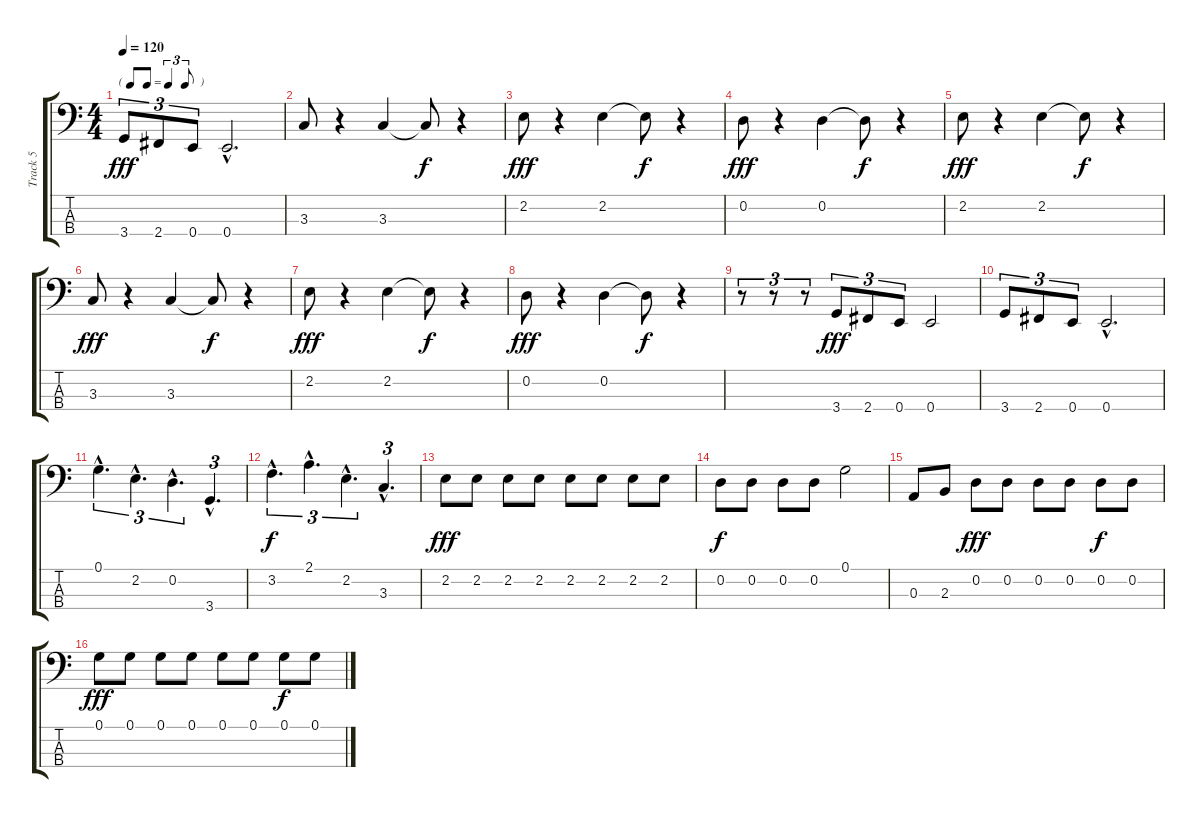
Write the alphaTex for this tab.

\track ("Track 5" "Track 5") {instrument electricbasspick}
\staff {score tabs}
\tuning (G2 D2 A1 E1) {hide}
\ts (4 4)
\tf triplet8th
\tempo 120
\clef f4
\ks c
3.4.8{tu (3 2) dy fff} 2.4.8{tu (3 2)} 0.4.8{tu (3 2)} 0.4{hac}.2{d} |
3.3.8 r.4 3.3.4 3.3{t}.8{dy f} r.4 |
2.2.8{dy fff} r.4 2.2.4 2.2{t}.8{dy f} r.4 |
0.2.8{dy fff} r.4 0.2.4 0.2{t}.8{dy f} r.4 |
2.2.8{dy fff} r.4 2.2.4 2.2{t}.8{dy f} r.4 |
3.3.8{dy fff} r.4 3.3.4 3.3{t}.8{dy f} r.4 |
2.2.8{dy fff} r.4 2.2.4 2.2{t}.8{dy f} r.4 |
0.2.8{dy fff} r.4 0.2.4 0.2{t}.8{dy f} r.4 |
r.8{tu (3 2)} r.8{tu (3 2)} r.8{tu (3 2)} 3.4.8{tu (3 2) dy fff} 2.4.8{tu (3 2)} 0.4.8{tu (3 2)} 0.4.2 |
3.4.8{tu (3 2)} 2.4.8{tu (3 2)} 0.4.8{tu (3 2)} 0.4{hac}.2{d} |
0.1{hac}.4{d tu (3 2) volume 16} 2.2{hac}.4{d tu (3 2)} 0.2{hac}.4{d tu (3 2)} 3.4{hac}.4{d tu (3 2)} |
3.2{hac}.4{d tu (3 2) dy f} 2.1{hac}.4{d tu (3 2)} 2.2{hac}.4{d tu (3 2)} 3.3{hac}.4{d tu (3 2)} |
2.2.8{dy fff} 2.2.8 2.2.8 2.2.8 2.2.8 2.2.8 2.2.8 2.2.8 |
0.2.8{dy f} 0.2.8 0.2.8 0.2.8 0.1.2 |
0.3.8 2.3.8 0.2.8{dy fff} 0.2.8 0.2.8 0.2.8 0.2.8{dy f} 0.2.8 |
0.1.8{dy fff} 0.1.8 0.1.8 0.1.8 0.1.8 0.1.8 0.1.8{dy f} 0.1.8
